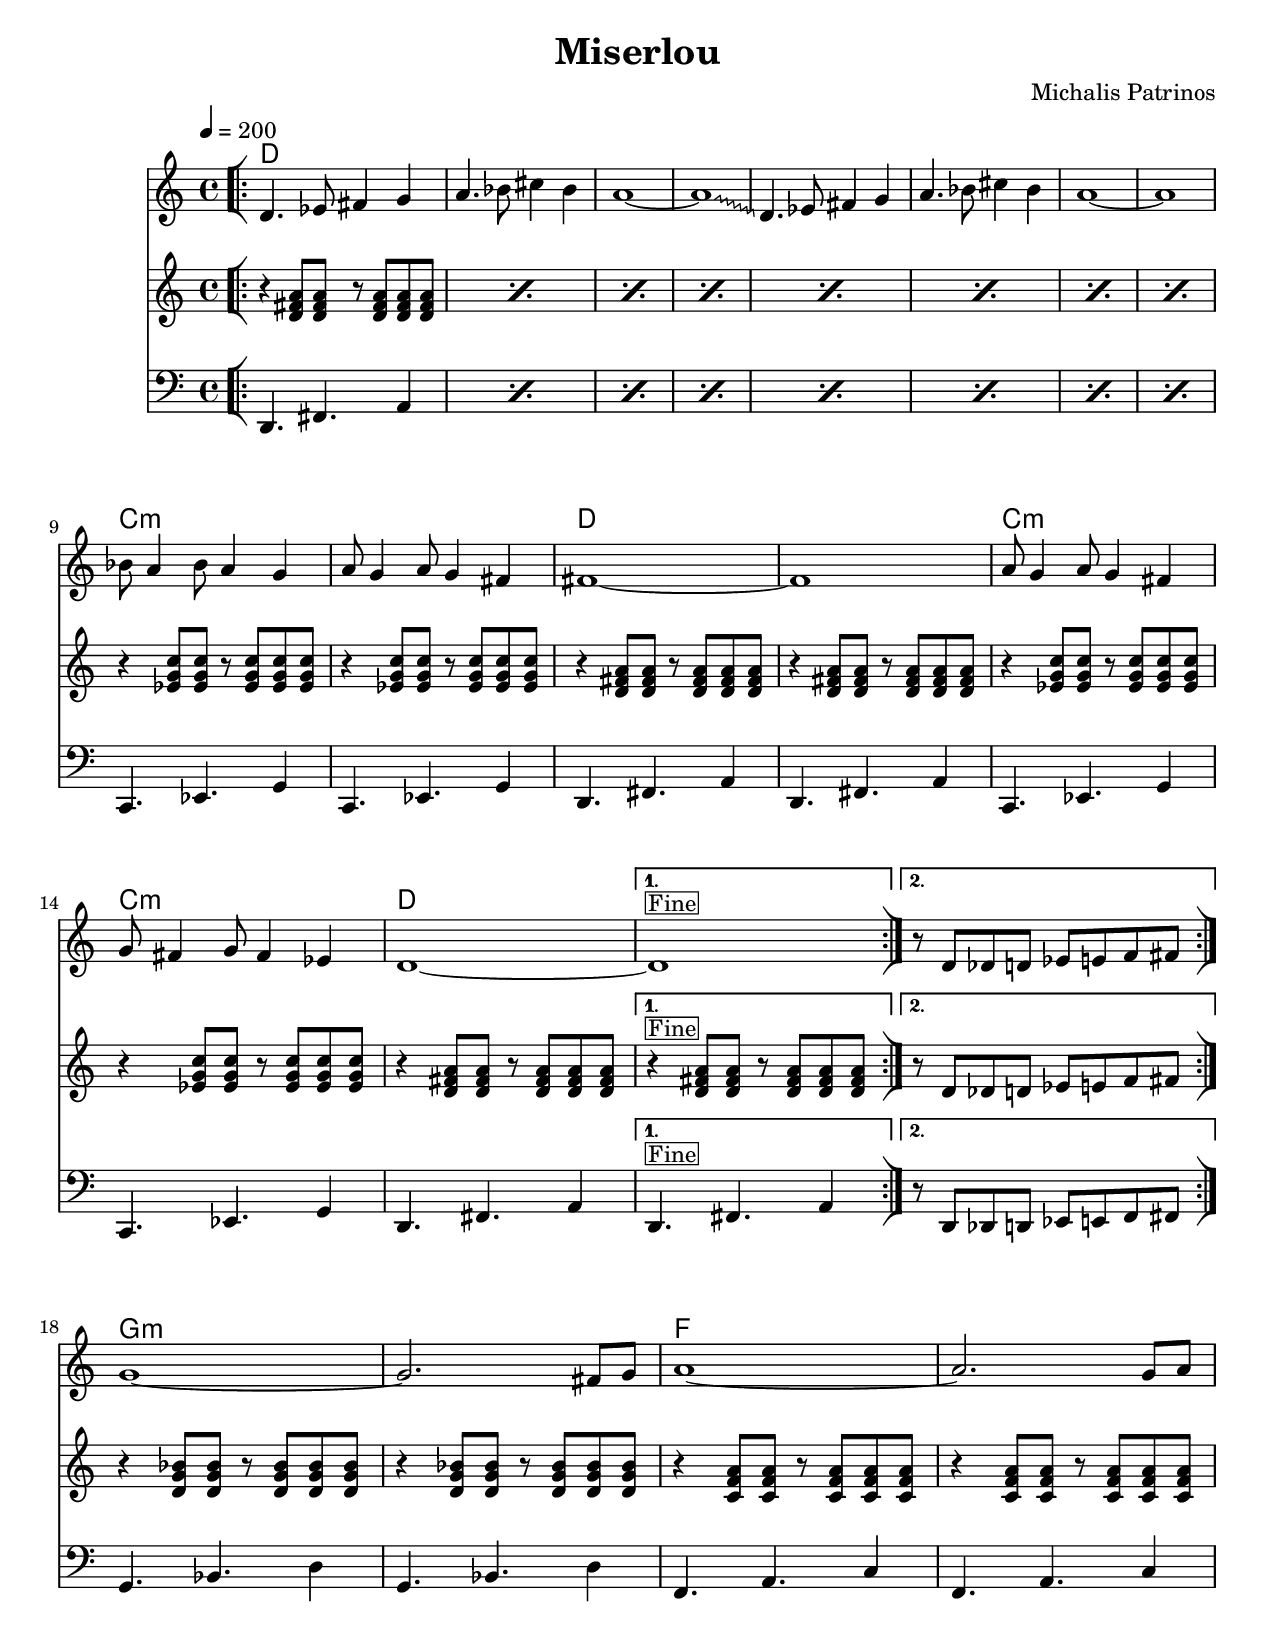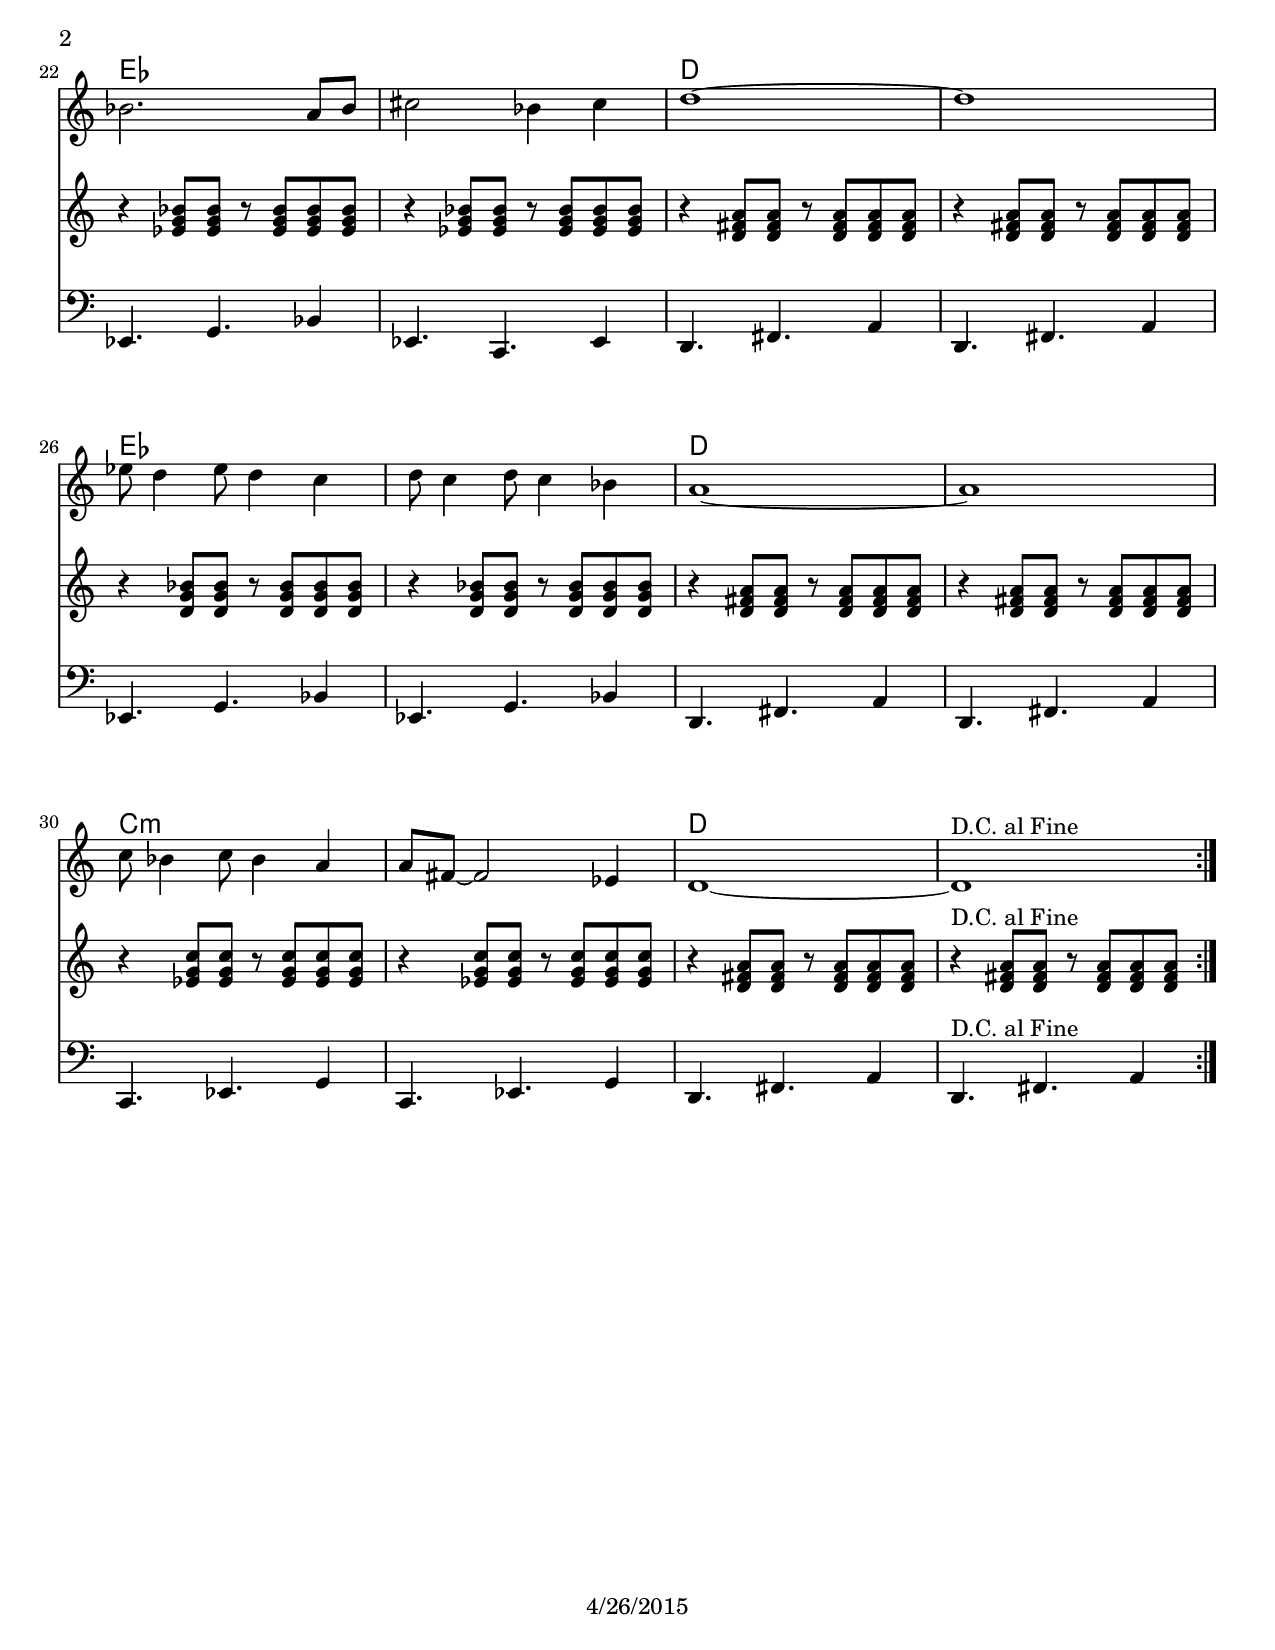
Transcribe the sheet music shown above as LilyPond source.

\version "2.18.2"

\header { 
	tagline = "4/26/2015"

  title = "Miserlou"
  composer = "Michalis Patrinos"
  %copyright = \markup {\bold { "Default Form:" }  "Vamp, Head, 2, Head, 2, Bridge, Solos/Drum break, Head, 2"}
}
% \include "include.ly"
%description:Greek <a href="http://en.wikipedia.org/wiki/Rebetiko">Rebetiko</a> folk song dating back to at least 1927, claimed by many composers and cultures, with many Arabic, Jewish (<a href="http://en.wikipedia.org/wiki/Klezmer">Klezmer</a>) and Turkish versions, but best known today through <a href="http://en.wikipedia.org/wiki/Dick_Dale">Dick Dale</a>'s 1962 American surf rock interpretation. (From <a href="http://en.wikipedia.org/wiki/Misirlou">wikipedia entry</a>.)

%place a mark at bottom right
markdownright = { \once \override Score.RehearsalMark #'break-visibility = #begin-of-line-invisible \once \override Score.RehearsalMark #'self-alignment-X = #RIGHT \once \override Score.RehearsalMark #'direction = #DOWN }

%music pieces
%part: melody
melody = {
  \relative c' {
    \override Glissando.style = #'zigzag
    \bar "[|:"
    \repeat volta 2 {
      d4. ees8 fis4 g | a4. bes8 cis4 bes | a1~ | a\glissando |
      d,4. ees8 fis4 g | a4. bes8 cis4 bes | a1~ | a |
      \break
      bes8 a4 bes8 a4 g | a8 g4 a8 g4 fis | fis1~ | fis |
      a8 g4 a8 g4 fis | g8 fis4 g8 fis4 ees | d1~ |
    }
    \alternative {
      { d1^\markup \box "Fine" | \bar ":|]"}
      { r8 d des d ees e f fis \bar ":|]"}
    }
    \break
    g1~ | g2. fis8 g | a1~ | a2. g8 a |
    bes2. a8 bes | cis2 bes4 cis | d1~ | d |
    \break
    ees8 d4 ees8 d4 c4 | d8 c4 d8 c4 bes | a1~ a1 |
    c8 bes4 c8 bes4 a | a8 fis~ fis2 ees4 | d1~ | d ^\markup "D.C. al Fine" \bar ":|." |
  }
}

%part: tenor
tenor = {
  \relative c' {
    \bar "[|:"
    \repeat volta 2 {
      \repeat percent 8 {
        r4 <d fis a>8 <d fis a> r <d fis a> <d fis a> <d fis a> |
      }
      \break
      r4 <ees g c>8 <ees g c> r <ees g c> <ees g c> <ees g c> |
      r4 <ees g c>8 <ees g c> r <ees g c> <ees g c> <ees g c> |
      r4 <d fis a>8 <d fis a> r <d fis a> <d fis a> <d fis a> |
      r4 <d fis a>8 <d fis a> r <d fis a> <d fis a> <d fis a> |
      r4 <ees g c>8 <ees g c> r <ees g c> <ees g c> <ees g c> |
      r4 <ees g c>8 <ees g c> r <ees g c> <ees g c> <ees g c> |
      r4 <d fis a>8 <d fis a> r <d fis a> <d fis a> <d fis a> |
    }
    \alternative {
      { r4^\markup \box "Fine" <d fis a>8 <d fis a> r <d fis a> <d fis a> <d fis a> | \bar ":|]"}
      { r8 d des d ees e f fis |\bar ":|]"}
    }
    \break
    r4 <d g bes>8 <d g bes> r <d g bes> <d g bes> <d g bes> |
    r4 <d g bes>8 <d g bes> r <d g bes> <d g bes> <d g bes> |
    r4 <c f a>8 <c f a> r <c f a> <c f a> <c f a> |
    r4 <c f a>8 <c f a> r <c f a> <c f a> <c f a> |
    r4 <ees g bes>8 <ees g bes> r <ees g bes> <ees g bes> <ees g bes> |
    r4 <ees g bes>8 <ees g bes> r <ees g bes> <ees g bes> <ees g bes> |
    r4 <d fis a>8 <d fis a> r <d fis a> <d fis a> <d fis a> |
    r4 <d fis a>8 <d fis a> r <d fis a> <d fis a> <d fis a> |

    \break

    r4 <d g bes>8 <d g bes> r <d g bes> <d g bes> <d g bes> |
    r4 <d g bes>8 <d g bes> r <d g bes> <d g bes> <d g bes> |
    r4 <d fis a>8 <d fis a> r <d fis a> <d fis a> <d fis a> |
    r4 <d fis a>8 <d fis a> r <d fis a> <d fis a> <d fis a> |
    r4 <ees g c>8 <ees g c> r <ees g c> <ees g c> <ees g c> |

    r4 <ees g c>8 <ees g c> r <ees g c> <ees g c> <ees g c> |

    r4 <d fis a>8 <d fis a> r <d fis a> <d fis a> <d fis a> |
    r4^\markup "D.C. al Fine" <d fis a>8 <d fis a> r <d fis a> <d fis a> <d fis a> \bar ":|."|

  }
}

%part: bass
bass = {
  \relative c {
    \bar "[|:"
    \repeat volta 2 {
      \repeat percent 8 {
        d,4. fis a4 |
      }
      \break
      c,4. ees g4 | c,4. ees g4 | d4. fis a4 | d,4. fis a4 |
      c,4. ees g4 | c,4. ees g4 | d4. fis a4 |
    }
    \alternative {
      {d,4.^\markup \box "Fine" fis a4 | \bar ":|]"}
      { r8 d, des d ees e f fis |\bar ":|]"}
    }
    \break
    g4. bes d4 | | g,4. bes d4 | f,4. a c4 | f,4. a c4 |
    ees,4. g bes4 | ees,4. c ees4 | d4. fis a4 | d,4. fis a4
    \break
    ees4. g bes4 | ees,4. g bes4  | d,4. fis a4 | d,4. fis a4 |
    c,4. ees g4 | c,4. ees g4 | d4. fis a4 | d,4.^\markup "D.C. al Fine" fis a4 \bar ":|."|
  }
}

%part: changes
changes = \chordmode {
    \bar "[|:"
    \repeat volta 2 {
      \repeat percent 8 {
        d1
      }
      \break
      c1:m | c1:m | d1 | d1
      c1:m | c1:m | d1 |
    }
    \alternative {
      {d1 | \bar ":|]"}
      {d1 |\bar ":|]"}
    }
    \break
    g1:m | g1:m | f1 | f1 
    ees1 | ees1 | d1 | d1
    \break
    ees1 | ees1 | d1 | d1
    c1:m | c1:m | d1 | d1 \bar ":|."|
}

%%Generated layout
%------------------Code to 'naturalize' music - get rid of double-sharps, E#, etc.-----------------
#(define (naturalize-pitch p)
  (let ((o (ly:pitch-octave p))
        (a (* 4 (ly:pitch-alteration p)))
        ;; alteration, a, in quarter tone steps,
        ;; for historical reasons
        (n (ly:pitch-notename p)))
    (cond
     ((and (> a 1) (or (eq? n 6) (eq? n 2)))
      (set! a (- a 2))
      (set! n (+ n 1)))
     ((and (< a -1) (or (eq? n 0) (eq? n 3)))
      (set! a (+ a 2))
      (set! n (- n 1))))
    (cond
     ((> a 2) (set! a (- a 4)) (set! n (+ n 1)))
     ((< a -2) (set! a (+ a 4)) (set! n (- n 1))))
    (if (< n 0) (begin (set! o (- o 1)) (set! n (+ n 7))))
    (if (> n 6) (begin (set! o (+ o 1)) (set! n (- n 7))))
    (ly:make-pitch o n (/ a 4))))

#(define (naturalize music)
  (let ((es (ly:music-property music 'elements))
        (e (ly:music-property music 'element))
        (p (ly:music-property music 'pitch)))
    (if (pair? es)
       (ly:music-set-property!
         music 'elements
         (map (lambda (x) (naturalize x)) es)))
    (if (ly:music? e)
       (ly:music-set-property!
         music 'element
         (naturalize e)))
    (if (ly:pitch? p)
       (begin
         (set! p (naturalize-pitch p))
         (ly:music-set-property! music 'pitch p)))
    music))

naturalizeMusic =
#(define-music-function (parser location m)
  (ly:music?)
  (naturalize m))
%-----------------End Naturalization code---------------

#(set-default-paper-size "letter")
\book {
	\score { <<
			\set Score.markFormatter = #format-mark-box-numbers
			
		\transpose c c \new ChordNames { \set chordChanges = ##t \changes }
		\new Staff \with { \consists "Volta_engraver" } {  \set Staff.midiInstrument = #"trumpet" \clef treble
			\tempo   4 = 200
			\override Score.RehearsalMark #'self-alignment-X = #LEFT
			\melody
		}
		\new Staff \with { \consists "Volta_engraver" } {  \set Staff.midiInstrument = #"trombone" \clef treble
			\override Score.RehearsalMark #'self-alignment-X = #LEFT
			\tenor
		}
		\new Staff \with { \consists "Volta_engraver" } {  \set Staff.midiInstrument = #"tuba" \clef bass
			\override Score.RehearsalMark #'self-alignment-X = #LEFT
			\bass
		}
	>> \layout { \context { \Score \remove "Volta_engraver" } } }  
}